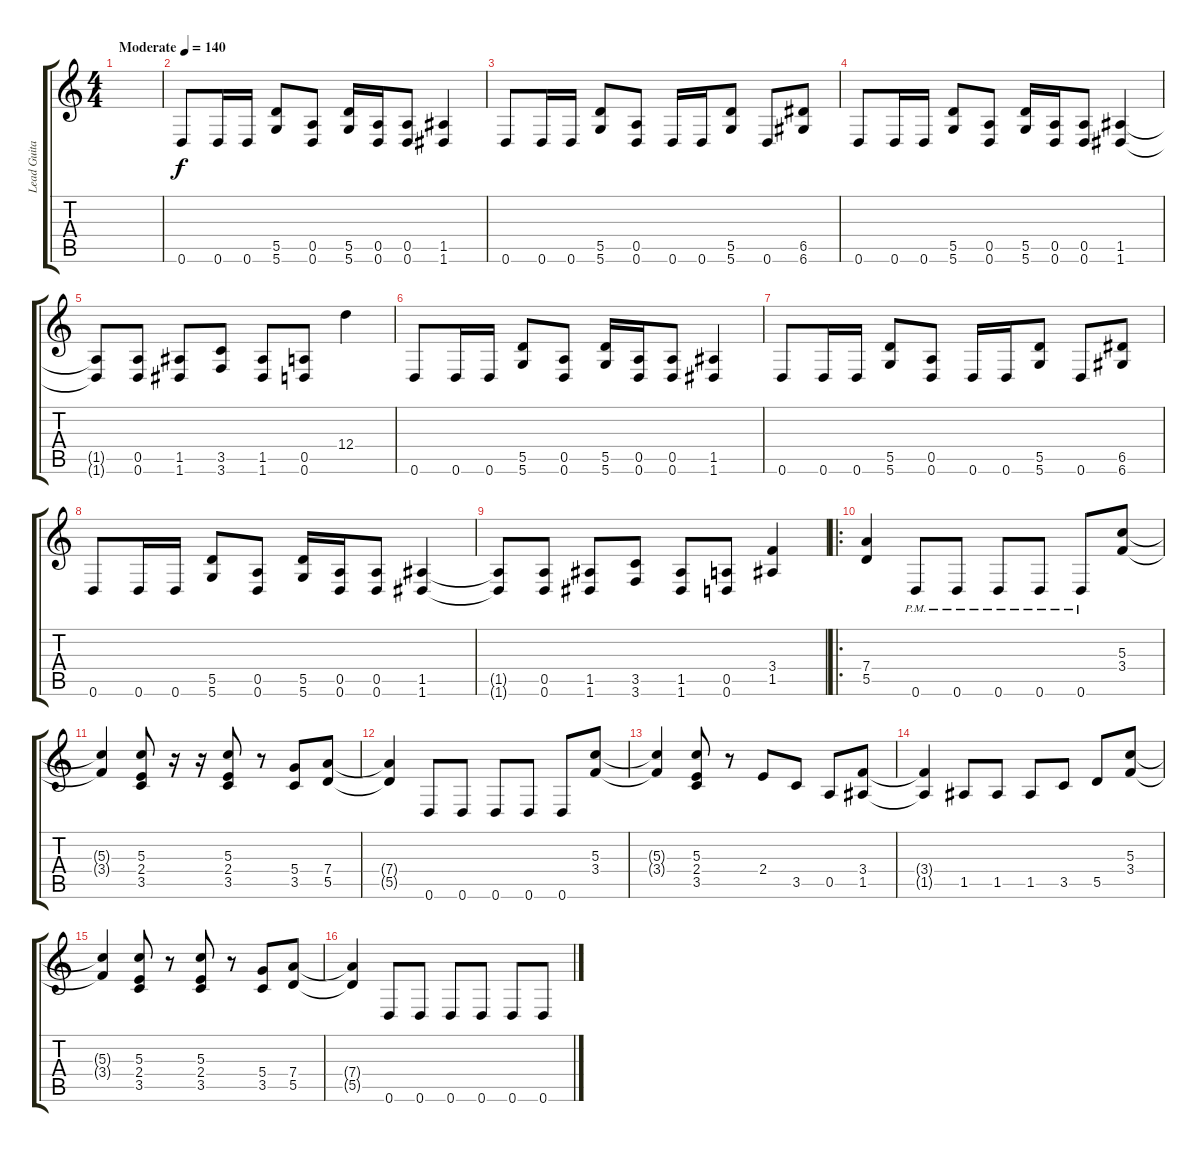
\track ("Lead Guitar" "Lead Guita") {instrument distortionguitar}
\staff {score tabs}
\tuning (E4 B3 G3 D3 A2 D2) {hide}
\ts (4 4)
\tempo (140 "Moderate")
\clef g2
\ks c
|
0.6.8 0.6.16 0.6.16 (5.5 5.6).8 (0.5 0.6).8 (5.5 5.6).16 (0.5 0.6).16 (0.5 0.6).8 (1.5 1.6).4 |
0.6.8 0.6.16 0.6.16 (5.5 5.6).8 (0.5 0.6).8 0.6.16 0.6.16 (5.5 5.6).8 0.6.8 (6.5 6.6).8 |
0.6.8 0.6.16 0.6.16 (5.5 5.6).8 (0.5 0.6).8 (5.5 5.6).16 (0.5 0.6).16 (0.5 0.6).8 (1.5 1.6).4 |
(1.5{t} 1.6{t}).8 (0.5 0.6).8 (1.5 1.6).8 (3.5 3.6).8 (1.5 1.6).8 (0.5 0.6).8 12.4.4 |
0.6.8 0.6.16 0.6.16 (5.5 5.6).8 (0.5 0.6).8 (5.5 5.6).16 (0.5 0.6).16 (0.5 0.6).8 (1.5 1.6).4 |
0.6.8 0.6.16 0.6.16 (5.5 5.6).8 (0.5 0.6).8 0.6.16 0.6.16 (5.5 5.6).8 0.6.8 (6.5 6.6).8 |
0.6.8 0.6.16 0.6.16 (5.5 5.6).8 (0.5 0.6).8 (5.5 5.6).16 (0.5 0.6).16 (0.5 0.6).8 (1.5 1.6).4 |
(1.5{t} 1.6{t}).8 (0.5 0.6).8 (1.5 1.6).8 (3.5 3.6).8 (1.5 1.6).8 (0.5 0.6).8 (3.4 1.5).4 |
\ro
(7.4 5.5).4 0.6{pm}.8 0.6{pm}.8 0.6{pm}.8 0.6{pm}.8 0.6{pm}.8 (5.3 3.4).8 |
(5.3{t} 3.4{t}).4 (5.3 2.4 3.5).8 r.16 r.16 (5.3 2.4 3.5).8 r.8 (5.4 3.5).8 (7.4 5.5).8 |
(7.4{t} 5.5{t}).4 0.6.8 0.6.8 0.6.8 0.6.8 0.6.8 (5.3 3.4).8 |
(5.3{t} 3.4{t}).4 (5.3 2.4 3.5).8 r.8 2.4.8 3.5.8 0.5.8 (3.4 1.5).8 |
(3.4{t} 1.5{t}).4 1.5.8 1.5.8 1.5.8 3.5.8 5.5.8 (5.3 3.4).8 |
(5.3{t} 3.4{t}).4 (5.3 2.4 3.5).8 r.8 (5.3 2.4 3.5).8 r.8 (5.4 3.5).8 (7.4 5.5).8 |
(7.4{t} 5.5{t}).4 0.6.8 0.6.8 0.6.8 0.6.8 0.6.8 0.6.8
